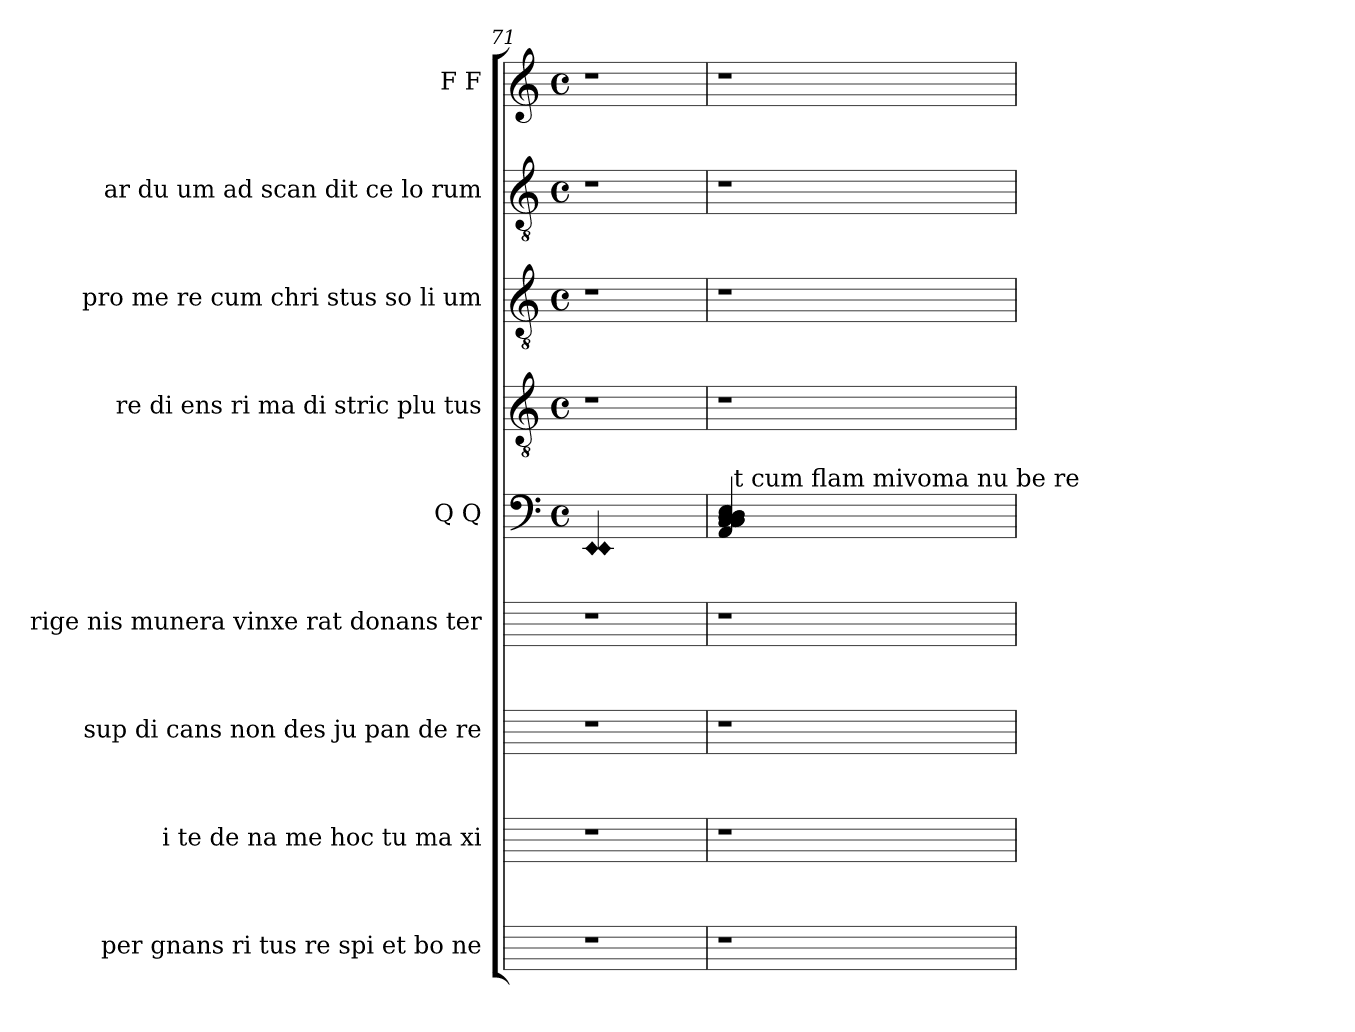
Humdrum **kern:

**kern	**kern	**kern	**kern	**kern	**kern	**kern	**kern	**kern
*part9	*part8	*part7	*part6	*part5	*part4	*part3	*part2	*part1
*staff9	*staff8	*staff7	*staff6	*staff5	*staff4	*staff3	*staff2	*staff1
*I"per  gnans  ri tus re  spi  et bo ne	*I"i  te de  na  me hoc tu  ma xi	*I"sup  di cans non des  ju  pan de re	*I"rige nis munera  vinxe rat donans ter	*I"Q  Q	*I"re di ens  ri ma di stric  plu  tus	*I"pro me re cum chri  stus so li um	*I"ar du um  ad  scan dit  ce lo rum	*I"F  F
*	*	*I'P	*	*	*	*I'Ch	*	*
!!LO:LB:g=z
*	*	*	*	*clefF4	*clefGv2	*clefGv2	*clefGv2	*clefG2
*	*	*	*	*M4/4	*M4/4	*M4/4	*M4/4	*M4/4
*	*	*	*	*met(c)	*met(c)	*met(c)	*met(c)	*met(c)
=71	=71	=71	=71	=71	=71	=71	=71	=71
!	!	!	!	!LO:N:n=1:head=diamond	!	!	!	!
!	!	!	!	!LO:N:n=2:head=diamond	!	!	!	!
1r	1r	1r	1r	4EE/ 4EE/	1r	1r	1r	1r
.	.	.	.	2.ryy	.	.	.	.
!!LO:LB:g=z
=72	=72	=72	=72	=72	=72	=72	=72	=72
!	!	!	!	!LO:N:n=1:head=diamond	!	!	!	!
!	!	!	!	!LO:N:n=2:head=diamond	!	!	!	!
!	!	!	!	!LO:N:n=3:head=diamond	!	!	!	!
!	!	!	!	!LO:N:n=4:head=diamond	!	!	!	!
!	!	!	!	!LO:N:n=5:head=diamond	!	!	!	!
!	!	!	!	!LO:N:n=6:head=diamond	!	!	!	!
!	!	!	!	!LO:N:n=7:head=diamond	!	!	!	!
!	!	!	!	!LO:N:n=8:head=diamond	!	!	!	!
!	!	!	!	!LO:N:n=9:head=diamond	!	!	!	!
!	!	!	!	!LO:N:n=10:head=diamond	!	!	!	!
*	*	*	*	*^	*	*	*	*
1r	1r	1r	1r	4C/ 4AA/ 4C/ 4C/ 4D/ 4D/ 4E/ 4D/ 4C/ 4D/	32.ryy	1r	1r	1r	1r
!	!	!	!	!	!LO:TX:a:t=t cum flam mivoma nu be re	!	!	!	!
.	.	.	.	.	2ryy	.	.	.	.
.	.	.	.	2.ryy	.	.	.	.	.
.	.	.	.	.	4ryy	.	.	.	.
.	.	.	.	.	8ryy	.	.	.	.
.	.	.	.	.	16ryy	.	.	.	.
.	.	.	.	.	64ryy	.	.	.	.
*	*	*	*	*v	*v	*	*	*	*
=	=	=	=	=	=	=	=	=
*-	*-	*-	*-	*-	*-	*-	*-	*-
